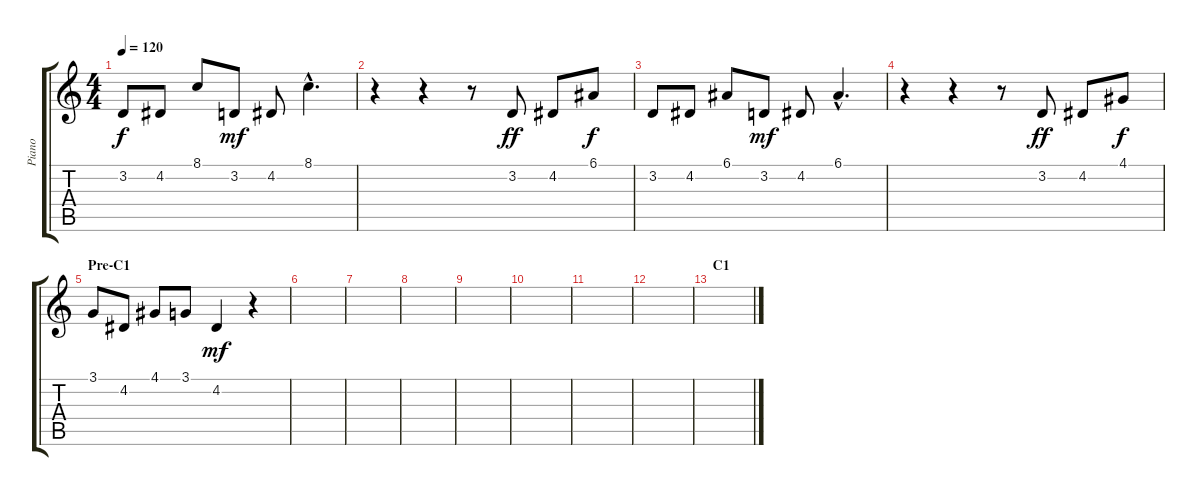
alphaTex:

\track ("Piano" "Piano") {instrument acousticgrandpiano}
\staff {score tabs}
\tuning (E4 B3 G3 D3 A2 E2) {hide}
\ts (4 4)
\tempo 120
\clef g2
\ks c
3.2.8{dy f} 4.2.8 8.1.8 3.2.8{dy mf} 4.2.8 8.1{hac}.4{d} |
r.4 r.4 r.8 3.2.8{dy ff} 4.2.8 6.1.8{dy f} |
3.2.8 4.2.8 6.1.8 3.2.8{dy mf} 4.2.8 6.1{hac}.4{d} |
r.4 r.4 r.8 3.2.8{dy ff} 4.2.8 4.1.8{dy f} |
\section ("" "Pre-C1")
3.1.8 4.2.8 4.1.8 3.1.8 4.2.4{dy mf} r.4 |
|
|
|
|
|
|
|
\section ("" "C1")
